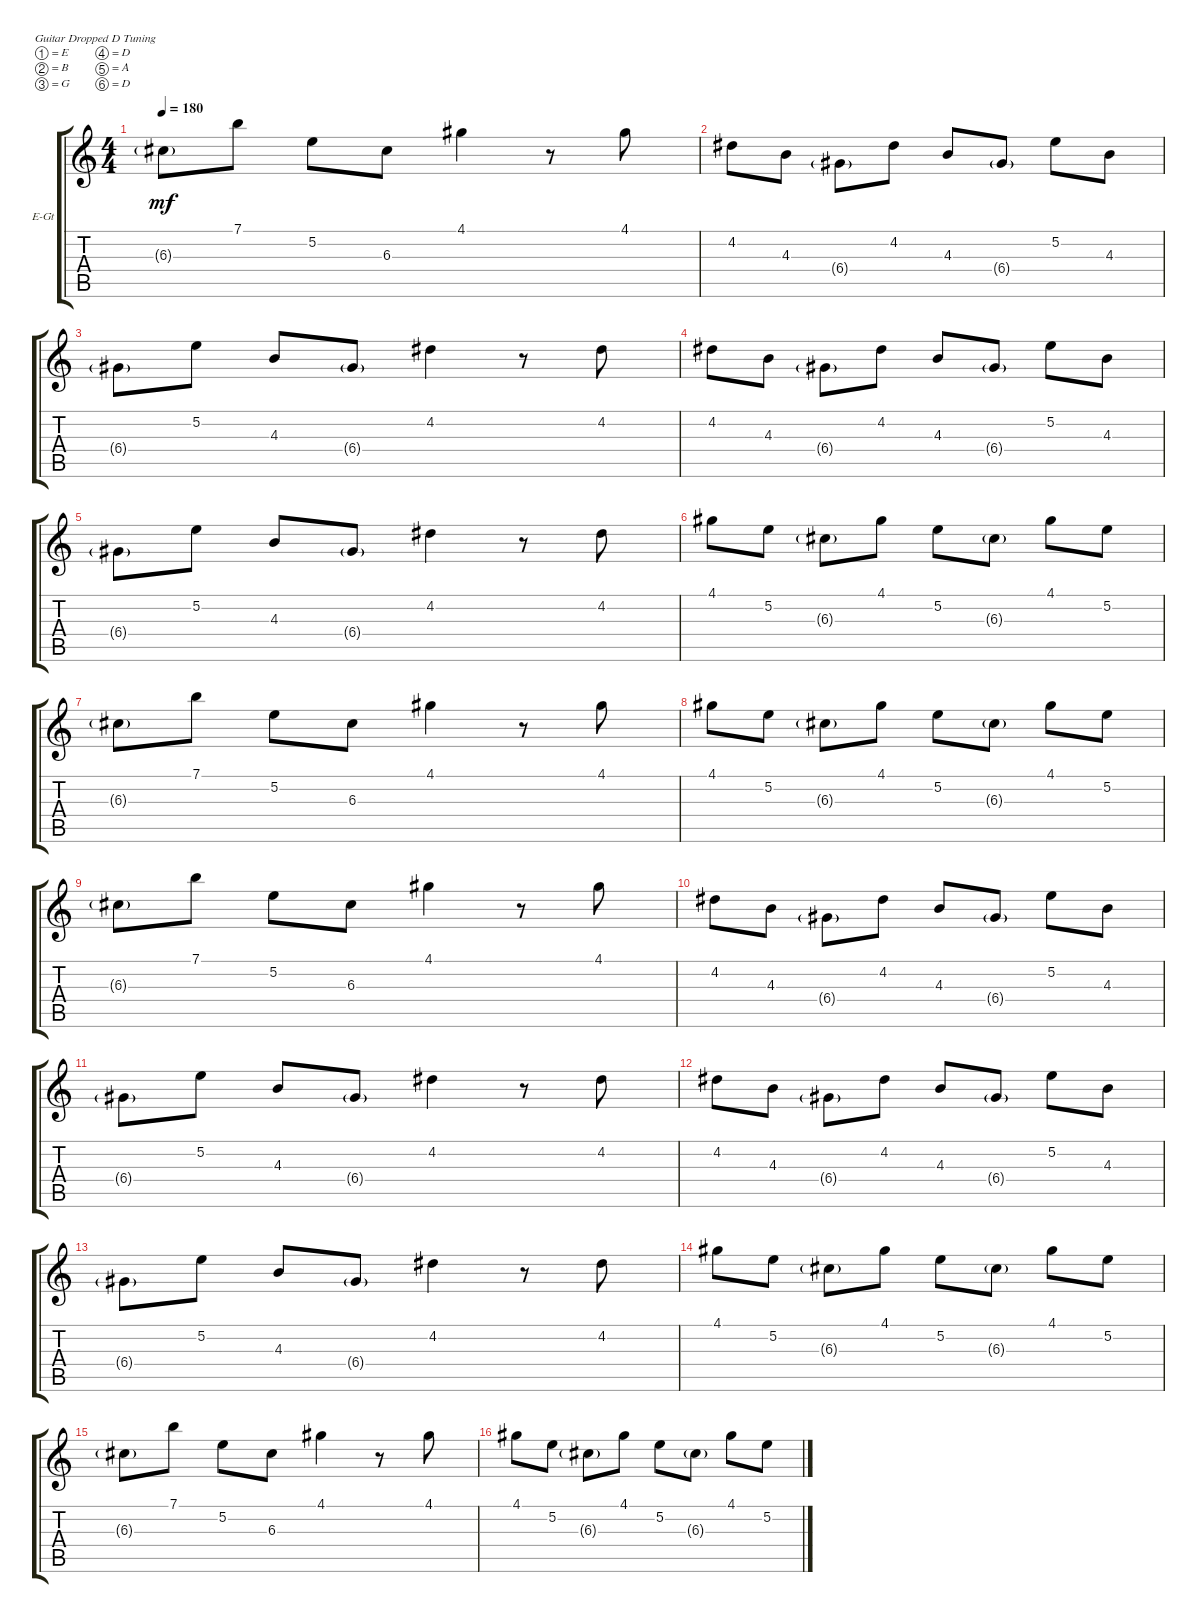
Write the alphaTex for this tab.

\defaultSystemsLayout 4
\bracketExtendMode groupsimilarinstruments
\firstSystemTrackNameOrientation horizontal
\otherSystemsTrackNameOrientation horizontal
\track ("Electric Guitar" "E-Gt") {instrument distortionguitar}
\staff {score tabs}
\tuning (E4 B3 G3 D3 A2 D2)
\ts (4 4)
\tempo 180
\clef g2
\ks c
6.3{g}.8{dy mf} 7.1.8 5.2.8 6.3.8 4.1.4 r.8 4.1.8 |
4.2.8 4.3.8 6.4{g}.8 4.2.8 4.3.8 6.4{g}.8 5.2.8 4.3.8 |
6.4{g}.8 5.2.8 4.3.8 6.4{g}.8 4.2.4 r.8 4.2.8 |
4.2.8 4.3.8 6.4{g}.8 4.2.8 4.3.8 6.4{g}.8 5.2.8 4.3.8 |
6.4{g}.8 5.2.8 4.3.8 6.4{g}.8 4.2.4 r.8 4.2.8 |
4.1.8 5.2.8 6.3{g}.8 4.1.8 5.2.8 6.3{g}.8 4.1.8 5.2.8 |
6.3{g}.8 7.1.8 5.2.8 6.3.8 4.1.4 r.8 4.1.8 |
4.1.8 5.2.8 6.3{g}.8 4.1.8 5.2.8 6.3{g}.8 4.1.8 5.2.8 |
6.3{g}.8 7.1.8 5.2.8 6.3.8 4.1.4 r.8 4.1.8 |
4.2.8 4.3.8 6.4{g}.8 4.2.8 4.3.8 6.4{g}.8 5.2.8 4.3.8 |
6.4{g}.8 5.2.8 4.3.8 6.4{g}.8 4.2.4 r.8 4.2.8 |
4.2.8 4.3.8 6.4{g}.8 4.2.8 4.3.8 6.4{g}.8 5.2.8 4.3.8 |
6.4{g}.8 5.2.8 4.3.8 6.4{g}.8 4.2.4 r.8 4.2.8 |
4.1.8 5.2.8 6.3{g}.8 4.1.8 5.2.8 6.3{g}.8 4.1.8 5.2.8 |
6.3{g}.8 7.1.8 5.2.8 6.3.8 4.1.4 r.8 4.1.8 |
4.1.8 5.2.8 6.3{g}.8 4.1.8 5.2.8 6.3{g}.8 4.1.8 5.2.8
